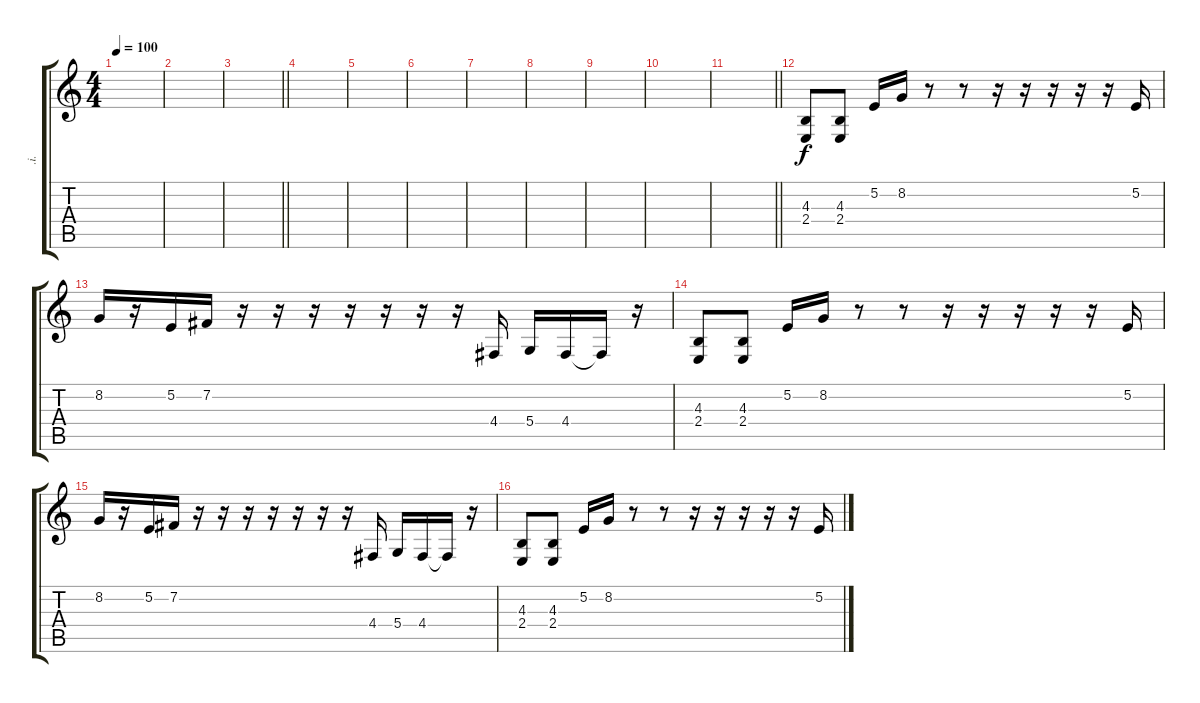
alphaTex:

\track (".i." ".i.") {instrument viola}
\staff {score tabs}
\tuning (E4 B3 G3 D3 A2 E2) {hide}
\ts (4 4)
\tempo 100
\clef g2
\ks c
|
|
\barLineRight lightlight
|
|
|
|
|
|
|
|
\barLineRight lightlight
|
(4.3 2.4).8 (4.3 2.4).8 5.2.16 8.2.16 r.8 r.8 r.16 r.16 r.16 r.16 r.16 5.2.16 |
8.2.16 r.16 5.2.16 7.2.16 r.16 r.16 r.16 r.16 r.16 r.16 r.16 4.4.16 5.4.16 4.4.16 4.4{t}.16 r.16 |
(4.3 2.4).8 (4.3 2.4).8 5.2.16 8.2.16 r.8 r.8 r.16 r.16 r.16 r.16 r.16 5.2.16 |
8.2.16 r.16 5.2.16 7.2.16 r.16 r.16 r.16 r.16 r.16 r.16 r.16 4.4.16 5.4.16 4.4.16 4.4{t}.16 r.16 |
(4.3 2.4).8 (4.3 2.4).8 5.2.16 8.2.16 r.8 r.8 r.16 r.16 r.16 r.16 r.16 5.2.16
